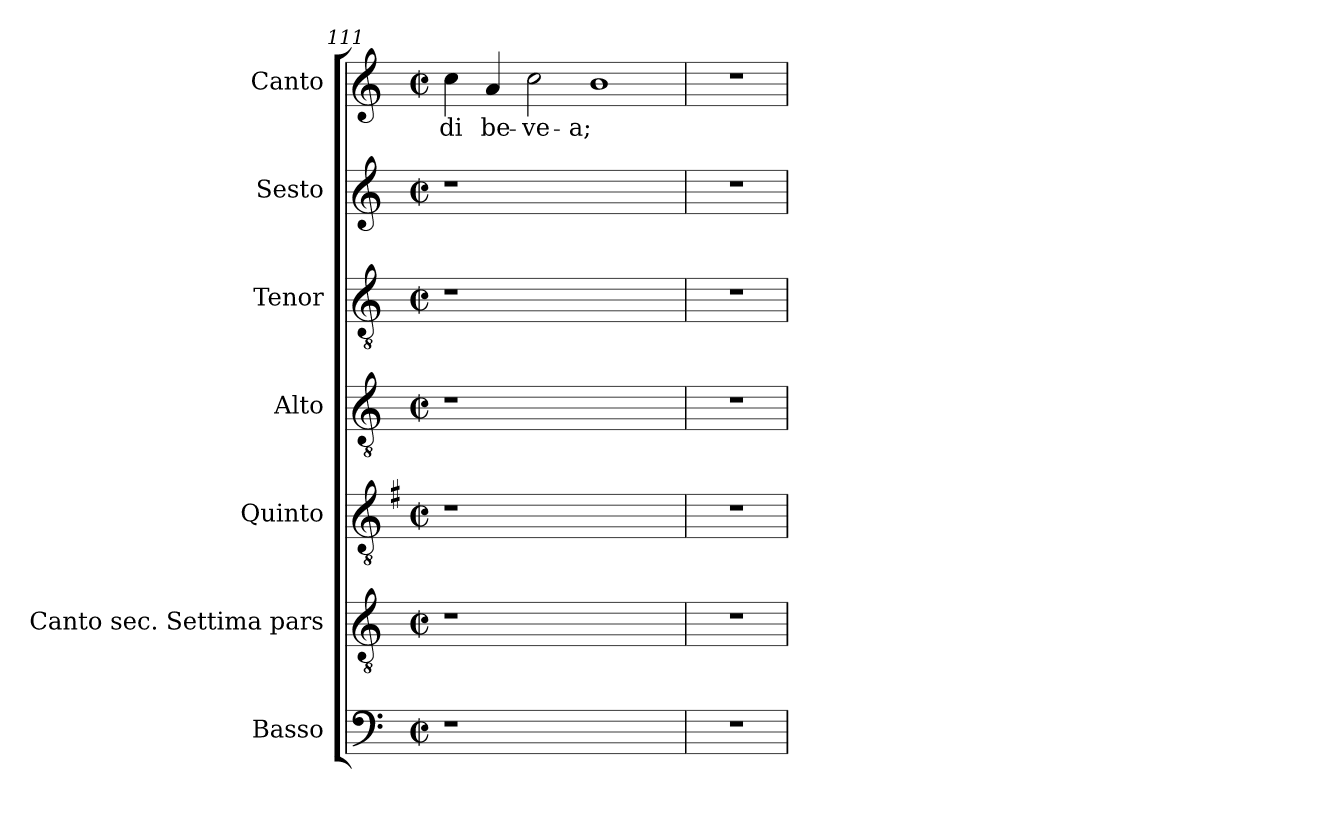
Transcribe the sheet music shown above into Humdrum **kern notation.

**kern	**kern	**kern	**kern	**kern	**kern	**kern	**text
*part7	*part6	*part5	*part4	*part3	*part2	*part1	*part1
*staff7	*staff6	*staff5	*staff4	*staff3	*staff2	*staff1	*staff1
*I"Basso	*I"Canto sec. Settima pars	*I"Quinto	*I"Alto	*I"Tenor	*I"Sesto	*I"Canto	*
*	*	*I'Quinto	*I'Alto	*I'Tenor	*I'Sesto	*I'Canto	*
!!LO:LB:g=z
*clefF4	*clefGv2	*clefGv2	*clefGv2	*clefGv2	*clefG2	*clefG2	*
*k[]	*k[]	*k[f#]	*k[]	*k[]	*k[]	*k[]	*
*C:	*C:	*G:	*C:	*C:	*C:	*C:	*
*M2/2	*M2/2	*M2/2	*M2/2	*M2/2	*M2/2	*M2/2	*
*met(c|)	*met(c|)	*met(c|)	*met(c|)	*met(c|)	*met(c|)	*met(c|)	*
=111	=111	=111	=111	=111	=111	=111	=111
!	!	!	!	!	!	!	!LO:LY:b
1r	1r	1r	1r	1r	1r	4cc\	di
!	!	!	!	!	!	!	!LO:LY:b
.	.	.	.	.	.	4a/	be-
!	!	!	!	!	!	!	!LO:LY:b
.	.	.	.	.	.	2cc\	-ve-
!	!	!	!	!	!	!	!LO:LY:b
1ryy	1ryy	1ryy	1ryy	1ryy	1ryy	1b	-a;
=112	=112	=112	=112	=112	=112	=112	=112
1r	1r	1r	1r	1r	1r	1r	.
=	=	=	=	=	=	=	=
*-	*-	*-	*-	*-	*-	*-	*-
